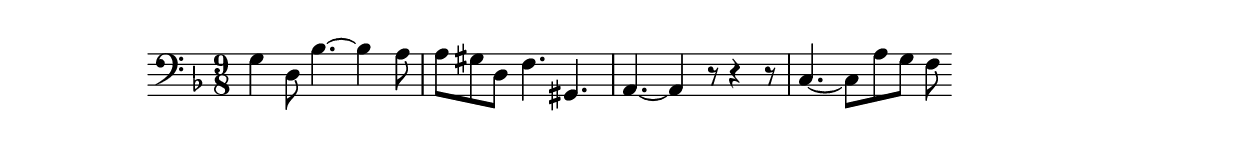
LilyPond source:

\version "2.2.0"
\header {
texidoc = "Ties should not collide with dots."
}

\score{\notes{\time 9/8 \key f \major\clef bass
  g4 d8 bes4.  ~    bes4    a8    \bar "|"
  a8    gis8    d8 f4.    gis,4.    \bar "|"
  a,4.   ~    a,4    r8   r4   r8   \bar "|"
  c4.   ~    c8    a8    g8    f8
}}


